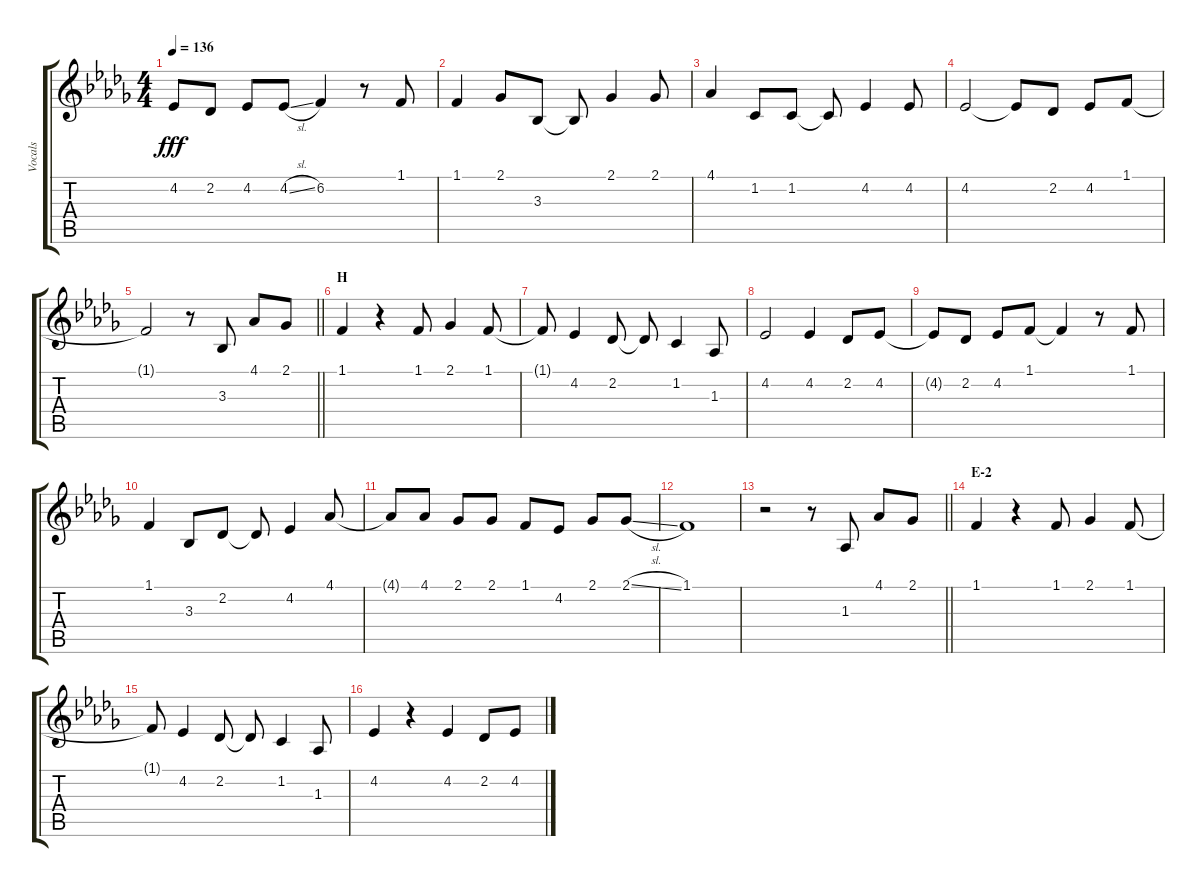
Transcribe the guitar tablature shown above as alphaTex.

\track ("Vocals" "Vocals") {instrument voiceoohs}
\staff {score tabs}
\tuning (E4 B3 G3 D3 A2 E2) {hide}
\ts (4 4)
\tempo 136
\clef g2
\ks db
4.2{t}.8{dy fff} 2.2.8 4.2.8 4.2{sl}.8 6.2.4 r.8 1.1.8 |
1.1.4 2.1.8 3.3.8 3.3{t}.8 2.1.4 2.1.8 |
4.1.4 1.2.8 1.2.8 1.2{t}.8 4.2.4 4.2.8 |
4.2.2 4.2{t}.8 2.2.8 4.2.8 1.1.8 |
\barLineRight lightlight
1.1{t}.2 r.8 3.3.8 4.1.8 2.1.8 |
\section ("" "H")
1.1.4 r.4 1.1.8 2.1.4 1.1.8 |
1.1{t}.8 4.2.4 2.2.8 2.2{t}.8 1.2.4 1.3.8 |
4.2.2 4.2.4 2.2.8 4.2.8 |
4.2{t}.8 2.2.8 4.2.8 1.1.8 1.1{t}.4 r.8 1.1.8 |
1.1.4 3.3.8 2.2.8 2.2{t}.8 4.2.4 4.1.8 |
4.1{t}.8 4.1.8 2.1.8 2.1.8 1.1.8 4.2.8 2.1.8 2.1{sl}.8 |
1.1.1 |
\barLineRight lightlight
r.2 r.8 1.3.8 4.1.8 2.1.8 |
\section ("" "E-2")
1.1.4 r.4 1.1.8 2.1.4 1.1.8 |
1.1{t}.8 4.2.4 2.2.8 2.2{t}.8 1.2.4 1.3.8 |
4.2.4 r.4 4.2.4 2.2.8 4.2.8
